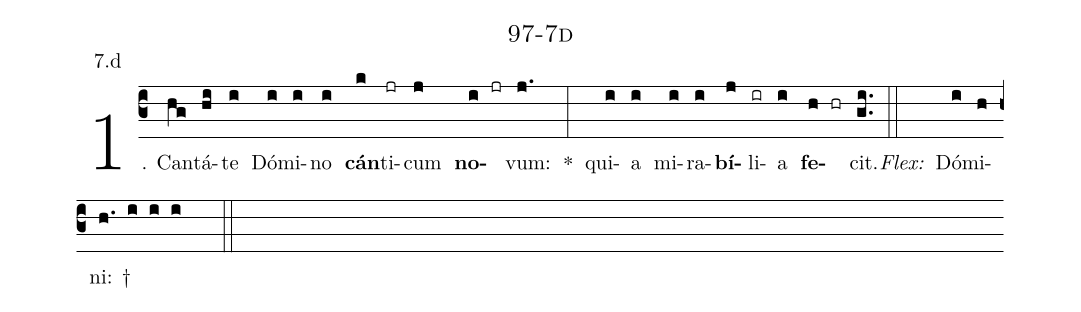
name: 97-7d;
annotation: 7.d;
%%
(c3)1. Can(hg)tá(hi)te(i) Dó(i)mi(i)no(i) <b>cán</b>(k)ti(jr)cum(j) <b>no</b>(i jr)vum:(j.) *(:) qui(i)a(i) mi(i)ra(i)<b>bí</b>(j)li(ir)a(i) <b>fe</b>(h hr)cit.(gi..) (::)
<i>Flex:</i>()  Dó(i)mi(h)ni: †(h. i i i  ::)
